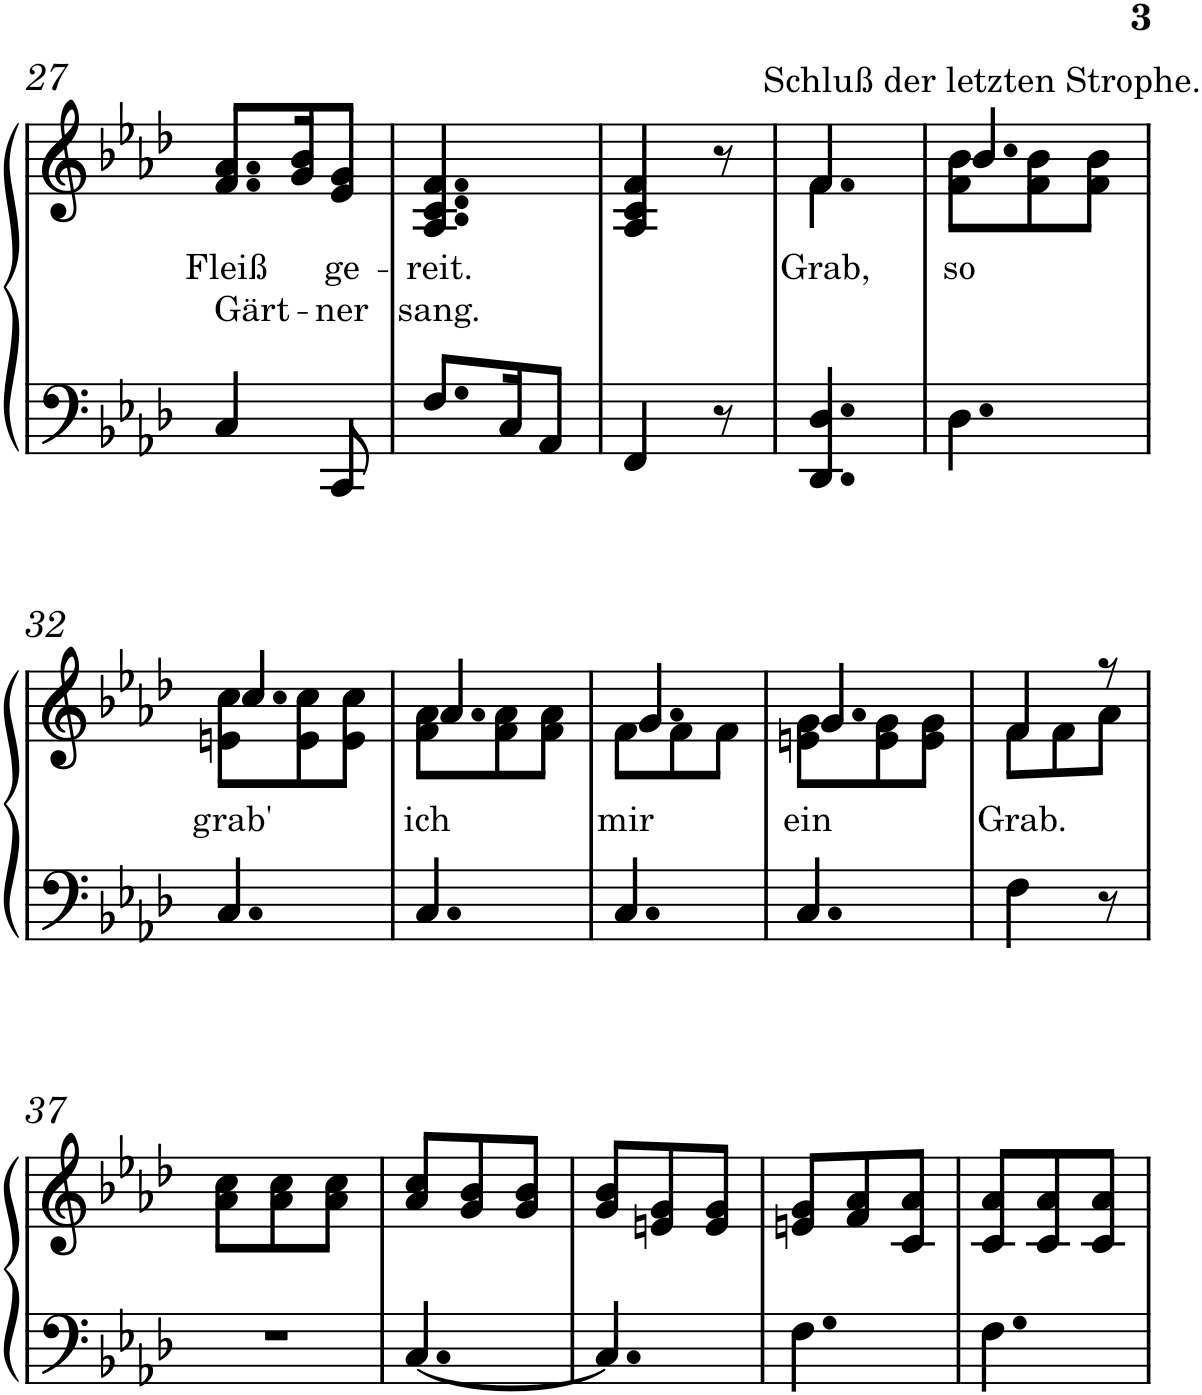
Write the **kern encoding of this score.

**kern	**kern	**text	**text
*part1	*part1	*part1	*part1
*staff2	*staff1	*staff1	*staff1
*I"Piano	*	*	*
*I'Pno.	*	*	*
!!LO:PB:g=z
*clefF4	*clefG2	*	*
*k[b-e-a-d-]	*k[b-e-a-d-]	*	*
*M3/8	*M3/8	*	*
=27	=27	=27	=27
!	!	!LO:LY:b	!LO:LY:b
4C/	8.f/ 8.a-/L	Fleiß	Gärt-
.	16g/ 16b-/K	.	.
!	!	!LO:LY:b	!LO:LY:b
8CC/	8e-/ 8g/J	ge-	-ner
=28	=28	=28	=28
!	!	!LO:LY:b	!LO:LY:b
8.F/L	4.A-/ 4.c/ 4.f/	-reit.	sang.
16C/K	.	.	.
8AA-/J	.	.	.
=29	=29	=29	=29
4FF/	4A-/ 4c/ 4f/	.	.
8r	8r	.	.
=30	=30	=30	=30
*	*^	*	*
!	!LO:TX:a:t=Schluß der letzten Strophe.	!	!	!
!	!	!	!LO:LY:b	!
4.DD-/ 4.D-/	4.f/	4.f\	Grab,	.
=31	=31	=31	=31	=31
!	!	!	!LO:LY:b	!
4.D-\	4.b-/	8f\ 8b-\L	so	.
.	.	8f\ 8b-\	.	.
.	.	8f\ 8b-\J	.	.
!!LO:LB:g=z	!!
=32	=32	=32	=32	=32
!	!	!	!LO:LY:b	!
4.C/	4.cc/	8en\ 8cc\L	-grab'	.
.	.	8e\ 8cc\	.	.
.	.	8e\ 8cc\J	.	.
=33	=33	=33	=33	=33
!	!	!	!LO:LY:b	!
4.C/	4.a-/	8f\ 8a-\L	ich	.
.	.	8f\ 8a-\	.	.
.	.	8f\ 8a-\J	.	.
=34	=34	=34	=34	=34
!	!	!	!LO:LY:b	!
4.C/	4.g/	8f\L	mir	.
.	.	8f\	.	.
.	.	8f\J	.	.
=35	=35	=35	=35	=35
!	!	!	!LO:LY:b	!
4.C/	4.g/	8en\ 8g\L	ein	.
.	.	8e\ 8g\	.	.
.	.	8e\ 8g\J	.	.
=36	=36	=36	=36	=36
!	!	!	!LO:LY:b	!
4F\	4f/	8f\L	Grab.	.
.	.	8f\	.	.
8r	8r	8a-\J	.	.
*	*v	*v	*	*
!!LO:LB:g=z
=37	=37	=37	=37
4.r	8a-\ 8cc\L	.	.
.	8a-\ 8cc\	.	.
.	8a-\ 8cc\J	.	.
=38	=38	=38	=38
[4.C/	8a-/ 8cc/L	.	.
.	8g/ 8b-/	.	.
.	8g/ 8b-/J	.	.
=39	=39	=39	=39
4.C/]	8g/ 8b-/L	.	.
.	8en/ 8g/	.	.
.	8e/ 8g/J	.	.
=40	=40	=40	=40
4.F\	8en/ 8g/L	.	.
.	8f/ 8a-/	.	.
.	8c/ 8a-/J	.	.
=41	=41	=41	=41
4.F\	8c/ 8a-/L	.	.
.	8c/ 8a-/	.	.
.	8c/ 8a-/J	.	.
=	=	=	=
*-	*-	*-	*-
